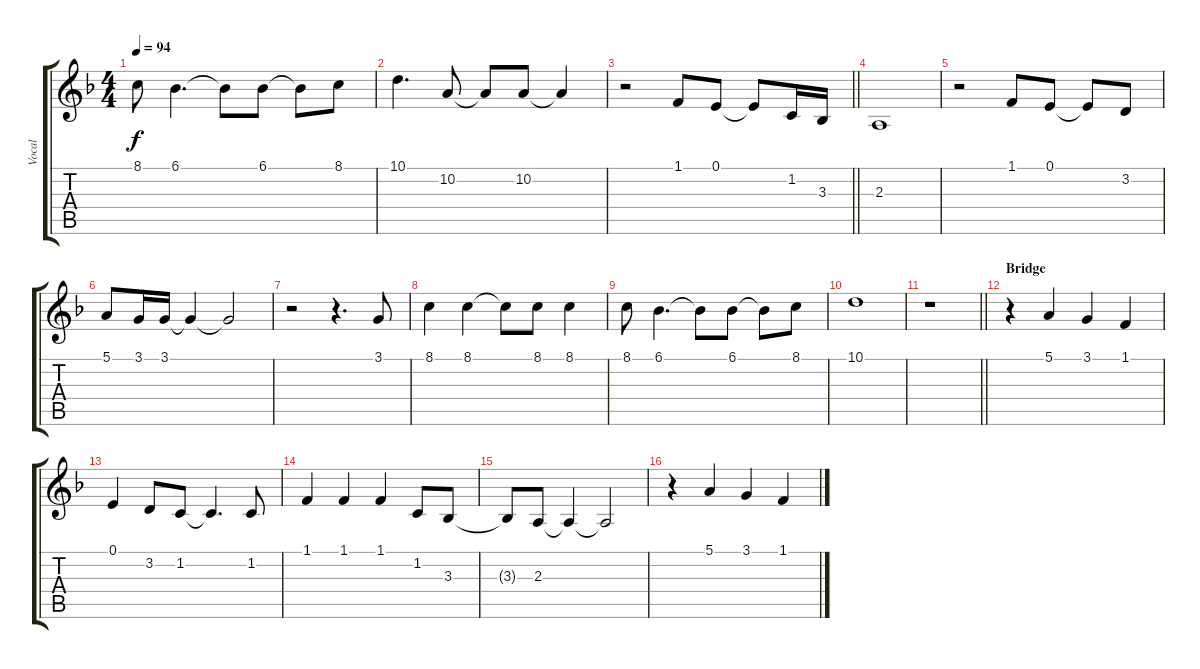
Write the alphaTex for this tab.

\track ("Vocal" "Vocal") {instrument acousticgrandpiano}
\staff {score tabs}
\tuning (E4 B3 G3 D3 A2 E2) {hide}
\ts (4 4)
\tempo 94
\clef g2
\ks dminor
8.1.8{dy f} 6.1.4{d} 6.1{t}.8 6.1.8 6.1{t}.8 8.1.8 |
10.1.4{d} 10.2.8 10.2{t}.8 10.2.8 10.2{t}.4 |
\barLineRight lightlight
r.2 1.1.8 0.1.8 0.1{t}.8 1.2.16 3.3.16 |
2.3.1 |
r.2 1.1.8 0.1.8 0.1{t}.8 3.2.8 |
5.1.8 3.1.16 3.1.16 3.1{t}.4 3.1{t}.2 |
r.2 r.4{d} 3.1.8 |
8.1.4 8.1.4 8.1{t}.8 8.1.8 8.1.4 |
8.1.8 6.1.4{d} 6.1{t}.8 6.1.8 6.1{t}.8 8.1.8 |
10.1.1 |
\barLineRight lightlight
r.1 |
\section ("" "Bridge")
r.4 5.1.4 3.1.4 1.1.4 |
0.1.4 3.2.8 1.2.8 1.2{t}.4{d} 1.2.8 |
1.1.4 1.1.4 1.1.4 1.2.8 3.3.8 |
3.3{t}.8 2.3.8 2.3{t}.4 2.3{t}.2 |
r.4 5.1.4 3.1.4 1.1.4
